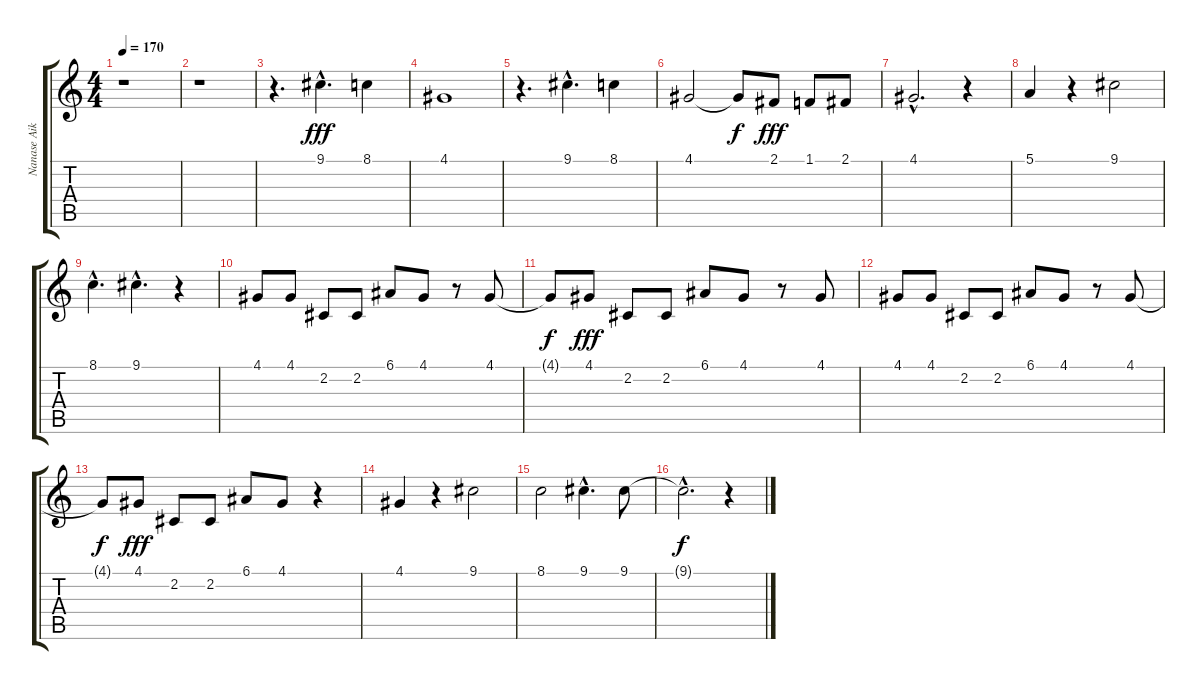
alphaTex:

\track ("Nanase Aikawa (Vocal)" "Nanase Aik") {instrument clarinet}
\staff {score tabs}
\tuning (E4 B3 G3 D3 A2 E2) {hide}
\ts (4 4)
\tempo 170
\clef g2
\ks c
r.1{dy f} |
r.1 |
r.4{d} 9.1{hac}.4{d dy fff} 8.1.4 |
4.1.1 |
r.4{d} 9.1{hac}.4{d} 8.1.4 |
4.1.2 4.1{t}.8{dy f} 2.1.8{dy fff} 1.1.8 2.1.8 |
4.1{hac}.2{d} r.4 |
5.1.4 r.4 9.1.2 |
8.1{hac}.4{d} 9.1{hac}.4{d} r.4 |
4.1.8 4.1.8 2.2.8 2.2.8 6.1.8 4.1.8 r.8 4.1.8 |
4.1{t}.8{dy f} 4.1.8{dy fff} 2.2.8 2.2.8 6.1.8 4.1.8 r.8 4.1.8 |
4.1.8 4.1.8 2.2.8 2.2.8 6.1.8 4.1.8 r.8 4.1.8 |
4.1{t}.8{dy f} 4.1.8{dy fff} 2.2.8 2.2.8 6.1.8 4.1.8 r.4 |
4.1.4 r.4 9.1.2 |
8.1.2 9.1{hac}.4{d} 9.1.8 |
9.1{hac t}.2{d dy f} r.4
